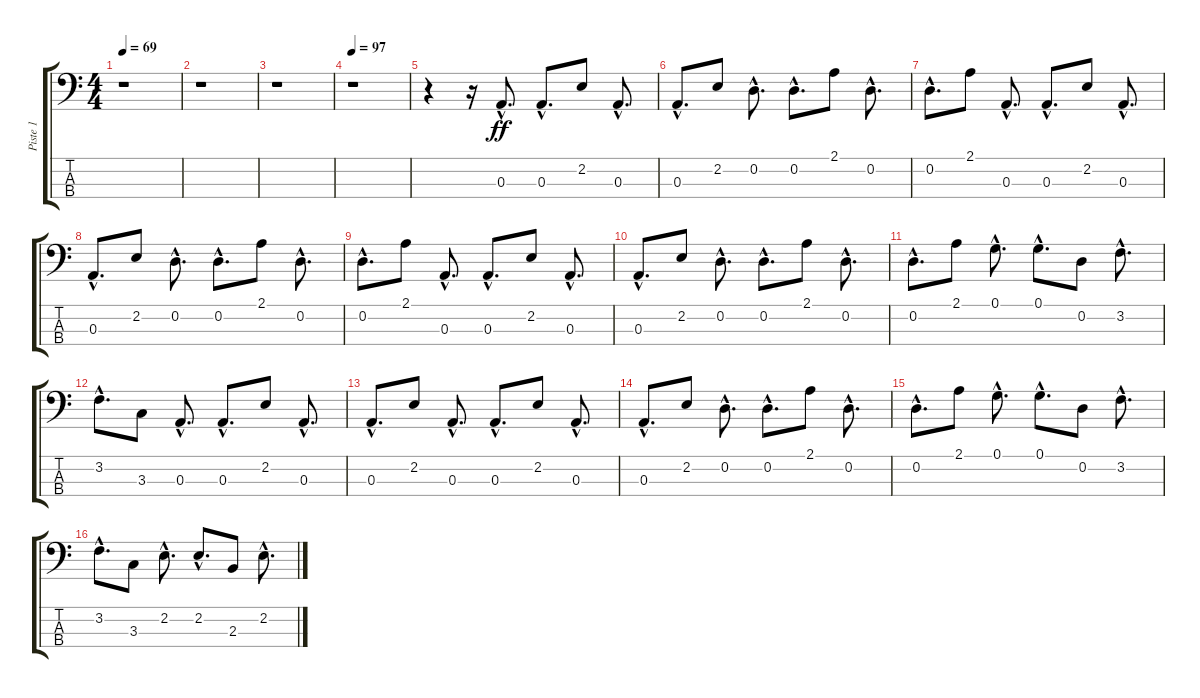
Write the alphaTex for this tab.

\track ("Piste 1" "Piste 1") {instrument electricbassfinger}
\staff {score tabs}
\tuning (G2 D2 A1 E1) {hide}
\ts (4 4)
\tempo 69
\clef f4
\ks c
r.1{dy ff instrument electricbassfinger} |
r.1 |
r.1 |
\tempo 97
r.1 |
r.4 r.16 0.3{hac}.8{d} 0.3{hac}.8{d} 2.2.8 0.3{hac}.8{d} |
0.3{hac}.8{d} 2.2.8 0.2{hac}.8{d} 0.2{hac}.8{d} 2.1.8 0.2{hac}.8{d} |
0.2{hac}.8{d} 2.1.8 0.3{hac}.8{d} 0.3{hac}.8{d} 2.2.8 0.3{hac}.8{d} |
0.3{hac}.8{d} 2.2.8 0.2{hac}.8{d} 0.2{hac}.8{d} 2.1.8 0.2{hac}.8{d} |
0.2{hac}.8{d} 2.1.8 0.3{hac}.8{d} 0.3{hac}.8{d} 2.2.8 0.3{hac}.8{d} |
0.3{hac}.8{d} 2.2.8 0.2{hac}.8{d} 0.2{hac}.8{d} 2.1.8 0.2{hac}.8{d} |
0.2{hac}.8{d} 2.1.8 0.1{hac}.8{d} 0.1{hac}.8{d} 0.2.8 3.2{hac}.8{d} |
3.2{hac}.8{d} 3.3.8 0.3{hac}.8{d} 0.3{hac}.8{d} 2.2.8 0.3{hac}.8{d} |
0.3{hac}.8{d} 2.2.8 0.3{hac}.8{d} 0.3{hac}.8{d} 2.2.8 0.3{hac}.8{d} |
0.3{hac}.8{d} 2.2.8 0.2{hac}.8{d} 0.2{hac}.8{d} 2.1.8 0.2{hac}.8{d} |
0.2{hac}.8{d} 2.1.8 0.1{hac}.8{d} 0.1{hac}.8{d} 0.2.8 3.2{hac}.8{d} |
3.2{hac}.8{d} 3.3.8 2.2{hac}.8{d} 2.2{hac}.8{d} 2.3.8 2.2{hac}.8{d}
